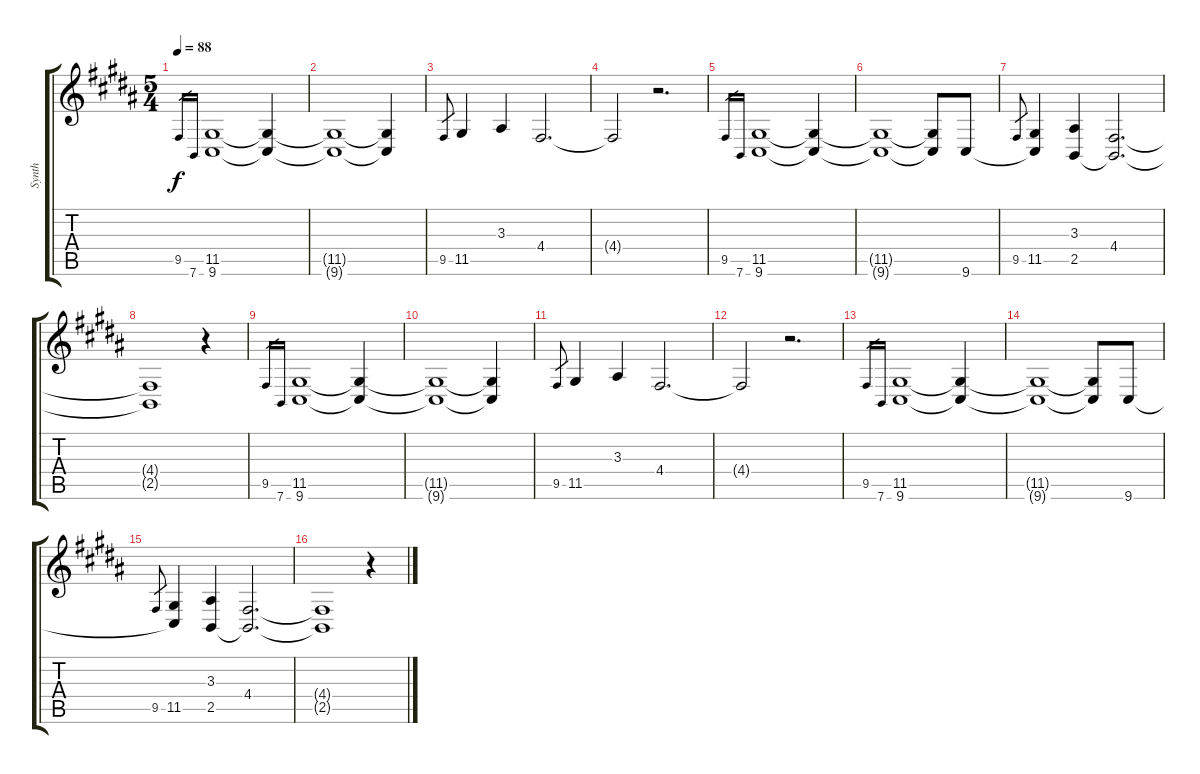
\track ("Synth" "Synth") {instrument lead2sawtooth}
\staff {score tabs}
\tuning (E4 B3 G3 D3 A2 E2) {hide}
\ts (5 4)
\tempo 88
\clef g2
\ks b
9.5.16{gr dy f} 7.6.16{gr} (11.5 9.6).1 (11.5{t} 9.6{t}).4 |
(11.5{t} 9.6{t}).1 (11.5{t} 9.6{t}).4 |
9.5.8{gr} 11.5.4 3.3.4 4.4.2{d} |
4.4{t}.2 r.2{d} |
9.5.16{gr} 7.6.16{gr} (11.5 9.6).1 (11.5{t} 9.6{t}).4 |
(11.5{t} 9.6{t}).1 (11.5{t} 9.6{t}).8 9.6.8 |
9.5.8{gr} (11.5 9.6{t}).4 (3.3 2.5).4 (4.4 2.5{t}).2{d} |
(4.4{t} 2.5{t}).1 r.4 |
9.5.16{gr} 7.6.16{gr} (11.5 9.6).1 (11.5{t} 9.6{t}).4 |
(11.5{t} 9.6{t}).1 (11.5{t} 9.6{t}).4 |
9.5.8{gr} 11.5.4 3.3.4 4.4.2{d} |
4.4{t}.2 r.2{d} |
9.5.16{gr} 7.6.16{gr} (11.5 9.6).1 (11.5{t} 9.6{t}).4 |
(11.5{t} 9.6{t}).1 (11.5{t} 9.6{t}).8 9.6.8 |
9.5.8{gr} (11.5 9.6{t}).4 (3.3 2.5).4 (4.4 2.5{t}).2{d} |
(4.4{t} 2.5{t}).1 r.4
